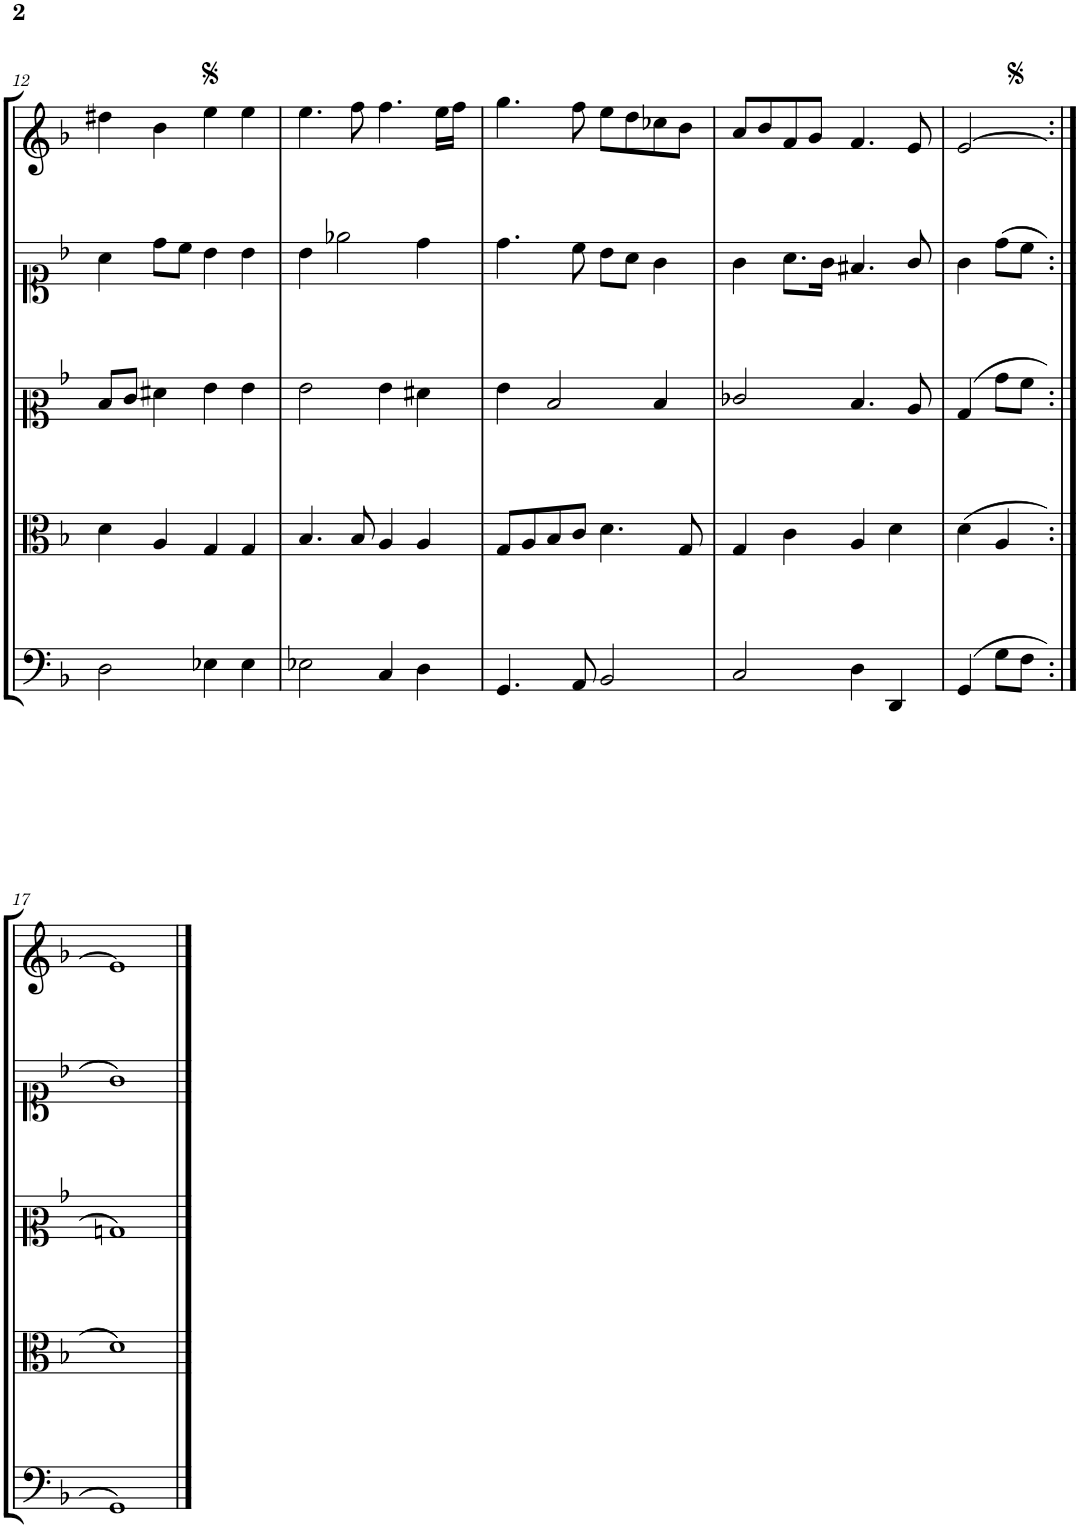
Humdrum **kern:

**kern	**kern	**kern	**kern	**kern
*part5	*part4	*part3	*part2	*part1
*staff5	*staff4	*staff3	*staff2	*staff1
*I"Contrabass	*I"Violoncello	*I"Viola	*I"Violin II	*I"Violin I
*I'Cb	*I'Vc	*I'Vla	*I'Vln	*I'Vln
!!LO:PB:g=z
*clefF4	*clefC3	*clefC2	*clefC1	*clefG1
*Trd7c12	*	*	*	*
*k[b-]	*k[b-]	*k[b-]	*k[b-]	*k[b-]
*M2/2	*M2/2	*M2/2	*M2/2	*M2/2
*met(c|)	*met(c|)	*met(c|)	*met(c|)	*met(c|)
=12	=12	=12	=12	=12
2D\	4d\	8d/L	4a\	4ff#X\
.	.	8e/J	.	.
.	4A/	4f#X\	8dd\L	4dd\
.	.	.	8cc\J	.
4E-X\	4G/	4g\	4b-\	4gg\
4E-\	4G/	4g\	4b-\	4gg\
=13	=13	=13	=13	=13
2E-X\	4.B-/	2g\	4b-\	4.gg\
.	.	.	2ee-X\	.
.	8B-/	.	.	8aa\
4C/	4A/	4g\	.	4.aa\
4D\	4A/	4f#X\	4dd\	.
.	.	.	.	16gg\LL
.	.	.	.	16aa\JJ
=14	=14	=14	=14	=14
4.GG/	8G/L	4g\	4.dd\	4.bb-\
.	8A/	.	.	.
.	8B-/	2d/	.	.
8AA/	8c/J	.	8cc\	8aa\
2BB-/	4.d\	.	8b-\L	8gg\L
.	.	.	8a\J	8ff\
.	.	4d/	4g\	8ee-X\
.	8G/	.	.	8dd\J
=15	=15	=15	=15	=15
2C/	4G/	2e-X/	4g\	8cc/L
.	.	.	.	8dd/
.	4c\	.	8.a\L	8a/
.	.	.	.	8b-/J
.	.	.	16g\Jk	.
4D\	4A/	4.d/	4.f#X/	4.a/
4DD/	4d\	.	.	.
.	.	8c/	8g/	8g/
=16	=16	=16	=16	=16
(4GG/	(4d\	(4B-/	4g\	[>2g/
8G\L	4A/	8b-\L	(8dd\L	.
8F\J	.	8a\J	8cc\J	.
!!LO:LB:g=z
=17:|!	=17:|!	=17:|!	=17:|!	=17:|!
1GG)	1d)	1Bn)	1g)	1g]
==	==	==	==	==
*-	*-	*-	*-	*-
